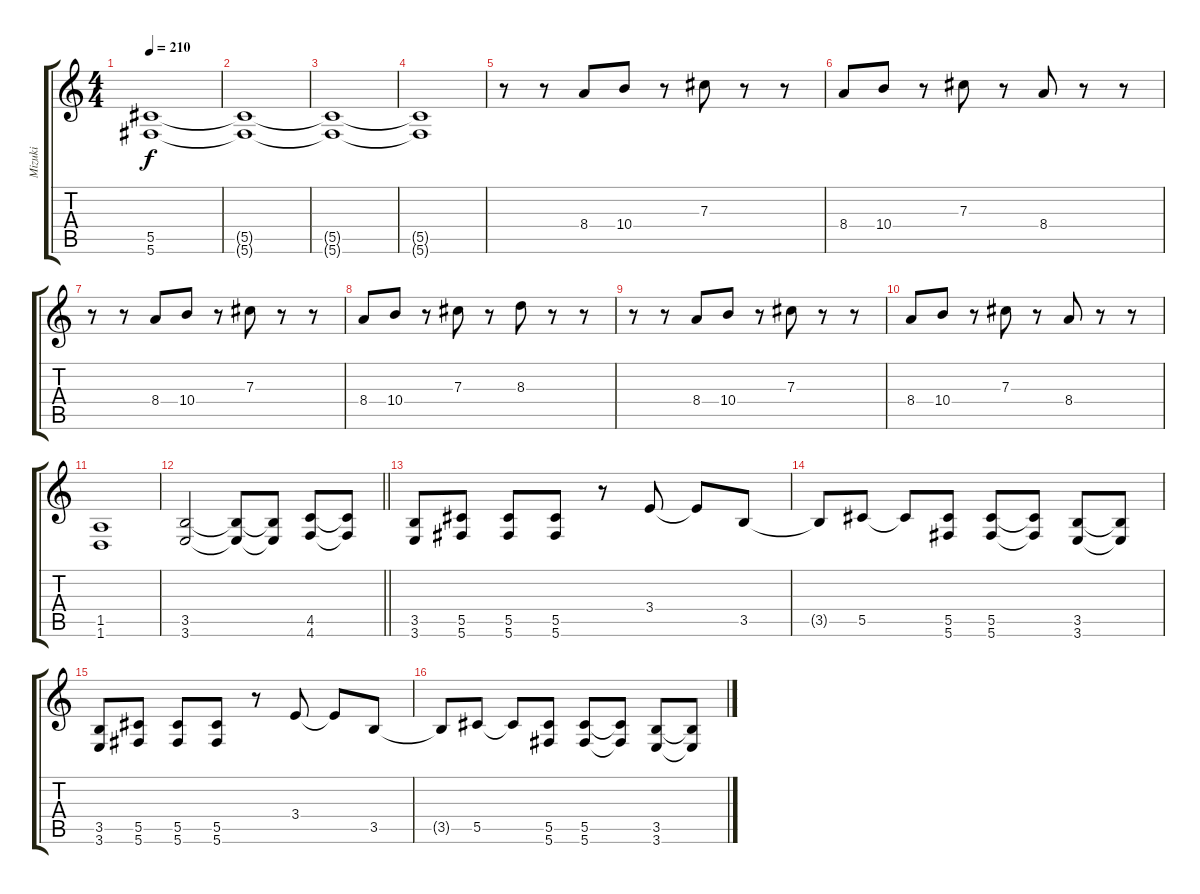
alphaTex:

\track ("Mizuki" "Mizuki") {instrument distortionguitar}
\staff {score tabs}
\tuning (Eb4 Bb3 Gb3 Db3 Ab2 Db2) {hide}
\ts (4 4)
\tempo 210
\clef g2
\ks c
(5.5{t} 5.6{t}).1{dy f} |
(5.5{t} 5.6{t}).1 |
(5.5{t} 5.6{t}).1 |
(5.5{t} 5.6{t}).1 |
r.8 r.8 8.4.8 10.4.8 r.8 7.3.8 r.8 r.8 |
8.4.8 10.4.8 r.8 7.3.8 r.8 8.4.8 r.8 r.8 |
r.8 r.8 8.4.8 10.4.8 r.8 7.3.8 r.8 r.8 |
8.4.8 10.4.8 r.8 7.3.8 r.8 8.3.8 r.8 r.8 |
r.8 r.8 8.4.8 10.4.8 r.8 7.3.8 r.8 r.8 |
8.4.8 10.4.8 r.8 7.3.8 r.8 8.4.8 r.8 r.8 |
(1.5 1.6).1 |
\barLineRight lightlight
(3.5 3.6).2 (3.5{t} 3.6{t}).8 (3.5{t} 3.6{t}).8 (4.5 4.6).8 (4.5{t} 4.6{t}).8 |
(3.5 3.6).8 (5.5 5.6).8 (5.5 5.6).8 (5.5 5.6).8 r.8 3.4.8 3.4{t}.8 3.5.8 |
3.5{t}.8 5.5.8 5.5{t}.8 (5.5 5.6).8 (5.5 5.6).8 (5.5{t} 5.6{t}).8 (3.5 3.6).8 (3.5{t} 3.6{t}).8 |
(3.5 3.6).8 (5.5 5.6).8 (5.5 5.6).8 (5.5 5.6).8 r.8 3.4.8 3.4{t}.8 3.5.8 |
3.5{t}.8 5.5.8 5.5{t}.8 (5.5 5.6).8 (5.5 5.6).8 (5.5{t} 5.6{t}).8 (3.5 3.6).8 (3.5{t} 3.6{t}).8
